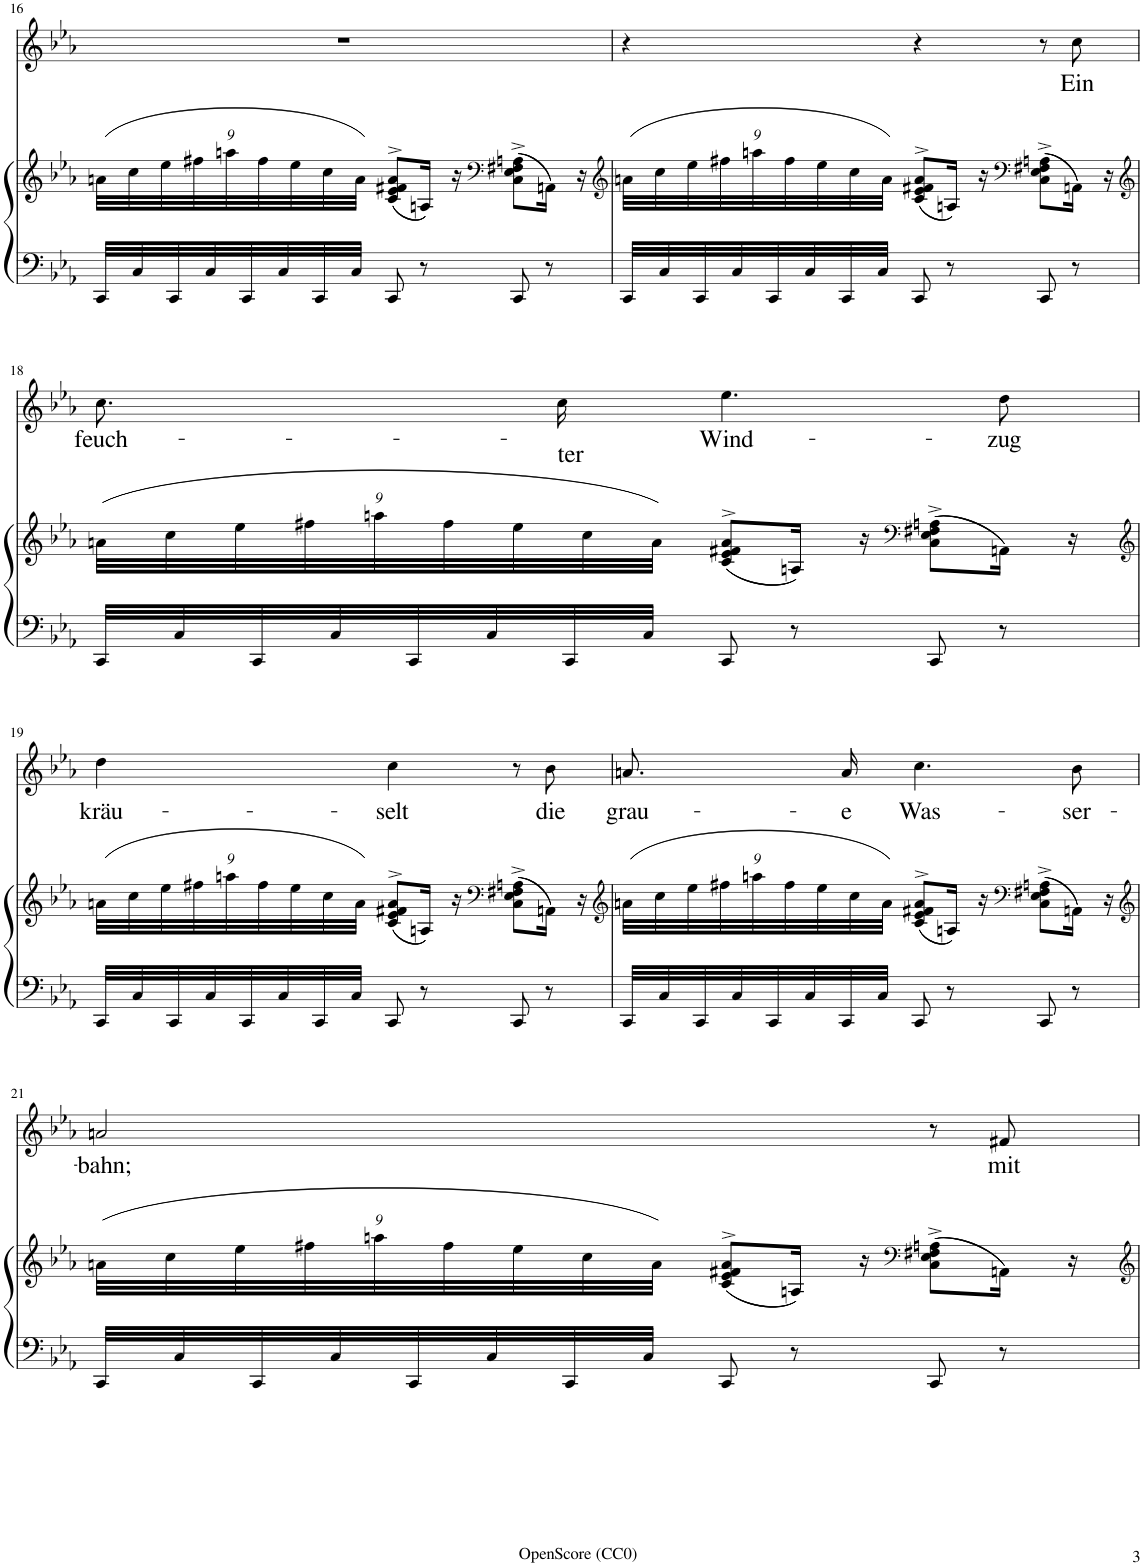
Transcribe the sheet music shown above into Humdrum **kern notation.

**kern	**kern	**kern	**text
*part2	*part2	*part1	*part1
*staff3	*staff2	*staff1	*staff1
*I"Piano	*	*I"Voice	*
*I'Pno	*	*	*
!!LO:PB:g=z
*clefF4	*clefG2	*clefG2	*
*k[b-e-a-]	*k[b-e-a-]	*k[b-e-a-]	*
*M3/4	*M3/4	*M3/4	*
*	*Xbrackettup	*	*
=16	=16	=16	=16
32CC/LLL	(36an\LLL	2.r	.
.	36cc\	.	.
32C/	.	.	.
.	36ee-\	.	.
32CC/	.	.	.
.	36ff#X\	.	.
32C/	.	.	.
.	36aan\	.	.
32CC/	.	.	.
.	36ff#\	.	.
32C/	.	.	.
.	36ee-\	.	.
32CC/	.	.	.
.	36cc\	.	.
32C/JJJ	.	.	.
.	36a\JJJ)	.	.
8CC/	((8c/^> 8e-/^> 8f#X/^> 8a/^>L	.	.
8r	16An/Jk))	.	.
.	16r	.	.
*	*clefF4	*	*
8CC/	((8C\^> 8E-\^> 8F#X\^> 8An\^>L	.	.
8r	16AAn\Jk))	.	.
.	16r	.	.
=17	=17	=17	=17
*	*clefG2	*	*
32CC/LLL	(36an\LLL	4r	.
.	36cc\	.	.
32C/	.	.	.
.	36ee-\	.	.
32CC/	.	.	.
.	36ff#X\	.	.
32C/	.	.	.
.	36aan\	.	.
32CC/	.	.	.
.	36ff#\	.	.
32C/	.	.	.
.	36ee-\	.	.
32CC/	.	.	.
.	36cc\	.	.
32C/JJJ	.	.	.
.	36a\JJJ)	.	.
8CC/	((8c/^> 8e-/^> 8f#X/^> 8a/^>L	4r	.
8r	16An/Jk))	.	.
.	16r	.	.
*	*clefF4	*	*
8CC/	((8C\^> 8E-\^> 8F#X\^> 8An\^>L	8r	.
!	!	!	!LO:LY:b
8r	16AAn\Jk))	8cc\	Ein
.	16r	.	.
!!LO:LB:g=z
=18	=18	=18	=18
*	*clefG2	*	*
!	!	!	!LO:LY:b
32CC/LLL	(36an\LLL	8.cc\L	feuch-
.	36cc\	.	.
32C/	.	.	.
.	36ee-\	.	.
32CC/	.	.	.
.	36ff#X\	.	.
32C/	.	.	.
.	36aan\	.	.
32CC/	.	.	.
.	36ff#\	.	.
32C/	.	.	.
.	36ee-\	.	.
!	!	!	!LO:LY:b
32CC/	.	16cc\Jk	-ter
.	36cc\	.	.
32C/JJJ	.	.	.
.	36a\JJJ)	.	.
!	!	!	!LO:LY:b
8CC/	((8c/^> 8e-/^> 8f#X/^> 8a/^>L	4.ee-\	Wind-
8r	16An/Jk))	.	.
.	16r	.	.
*	*clefF4	*	*
8CC/	((8C\^> 8E-\^> 8F#X\^> 8An\^>L	.	.
!	!	!	!LO:LY:b
8r	16AAn\Jk))	8dd\	-zug
.	16r	.	.
!!LO:LB:g=z
=19	=19	=19	=19
*	*clefG2	*	*
!	!	!	!LO:LY:b
32CC/LLL	(36an\LLL	4dd\	kräu-
.	36cc\	.	.
32C/	.	.	.
.	36ee-\	.	.
32CC/	.	.	.
.	36ff#X\	.	.
32C/	.	.	.
.	36aan\	.	.
32CC/	.	.	.
.	36ff#\	.	.
32C/	.	.	.
.	36ee-\	.	.
32CC/	.	.	.
.	36cc\	.	.
32C/JJJ	.	.	.
.	36a\JJJ)	.	.
!	!	!	!LO:LY:b
8CC/	((8c/^> 8e-/^> 8f#X/^> 8a/^>L	4cc\	-selt
8r	16An/Jk))	.	.
.	16r	.	.
*	*clefF4	*	*
8CC/	((8C\^> 8E-\^> 8F#X\^> 8An\^>L	8r	.
!	!	!	!LO:LY:b
8r	16AAn\Jk))	8b-\	die
.	16r	.	.
=20	=20	=20	=20
*	*clefG2	*	*
!	!	!	!LO:LY:b
32CC/LLL	(36an\LLL	8.an/L	grau-
.	36cc\	.	.
32C/	.	.	.
.	36ee-\	.	.
32CC/	.	.	.
.	36ff#X\	.	.
32C/	.	.	.
.	36aan\	.	.
32CC/	.	.	.
.	36ff#\	.	.
32C/	.	.	.
.	36ee-\	.	.
!	!	!	!LO:LY:b
32CC/	.	16a/Jk	-e
.	36cc\	.	.
32C/JJJ	.	.	.
.	36a\JJJ)	.	.
!	!	!	!LO:LY:b
8CC/	((8c/^> 8e-/^> 8f#X/^> 8a/^>L	4.cc\	Was-
8r	16An/Jk))	.	.
.	16r	.	.
*	*clefF4	*	*
8CC/	((8C\^> 8E-\^> 8F#X\^> 8An\^>L	.	.
!	!	!	!LO:LY:b
8r	16AAn\Jk))	8b-\	-ser-
.	16r	.	.
!!LO:LB:g=z
=21	=21	=21	=21
*	*clefG2	*	*
!	!	!	!LO:LY:b
32CC/LLL	(36an\LLL	2an/	-bahn;
.	36cc\	.	.
32C/	.	.	.
.	36ee-\	.	.
32CC/	.	.	.
.	36ff#X\	.	.
32C/	.	.	.
.	36aan\	.	.
32CC/	.	.	.
.	36ff#\	.	.
32C/	.	.	.
.	36ee-\	.	.
32CC/	.	.	.
.	36cc\	.	.
32C/JJJ	.	.	.
.	36a\JJJ)	.	.
8CC/	((8c/^> 8e-/^> 8f#X/^> 8a/^>L	.	.
8r	16An/Jk))	.	.
.	16r	.	.
*	*clefF4	*	*
8CC/	((8C\^> 8E-\^> 8F#X\^> 8An\^>L	8r	.
!	!	!	!LO:LY:b
8r	16AAn\Jk))	8f#X/	mit
.	16r	.	.
=	=	=	=
*-	*-	*-	*-
